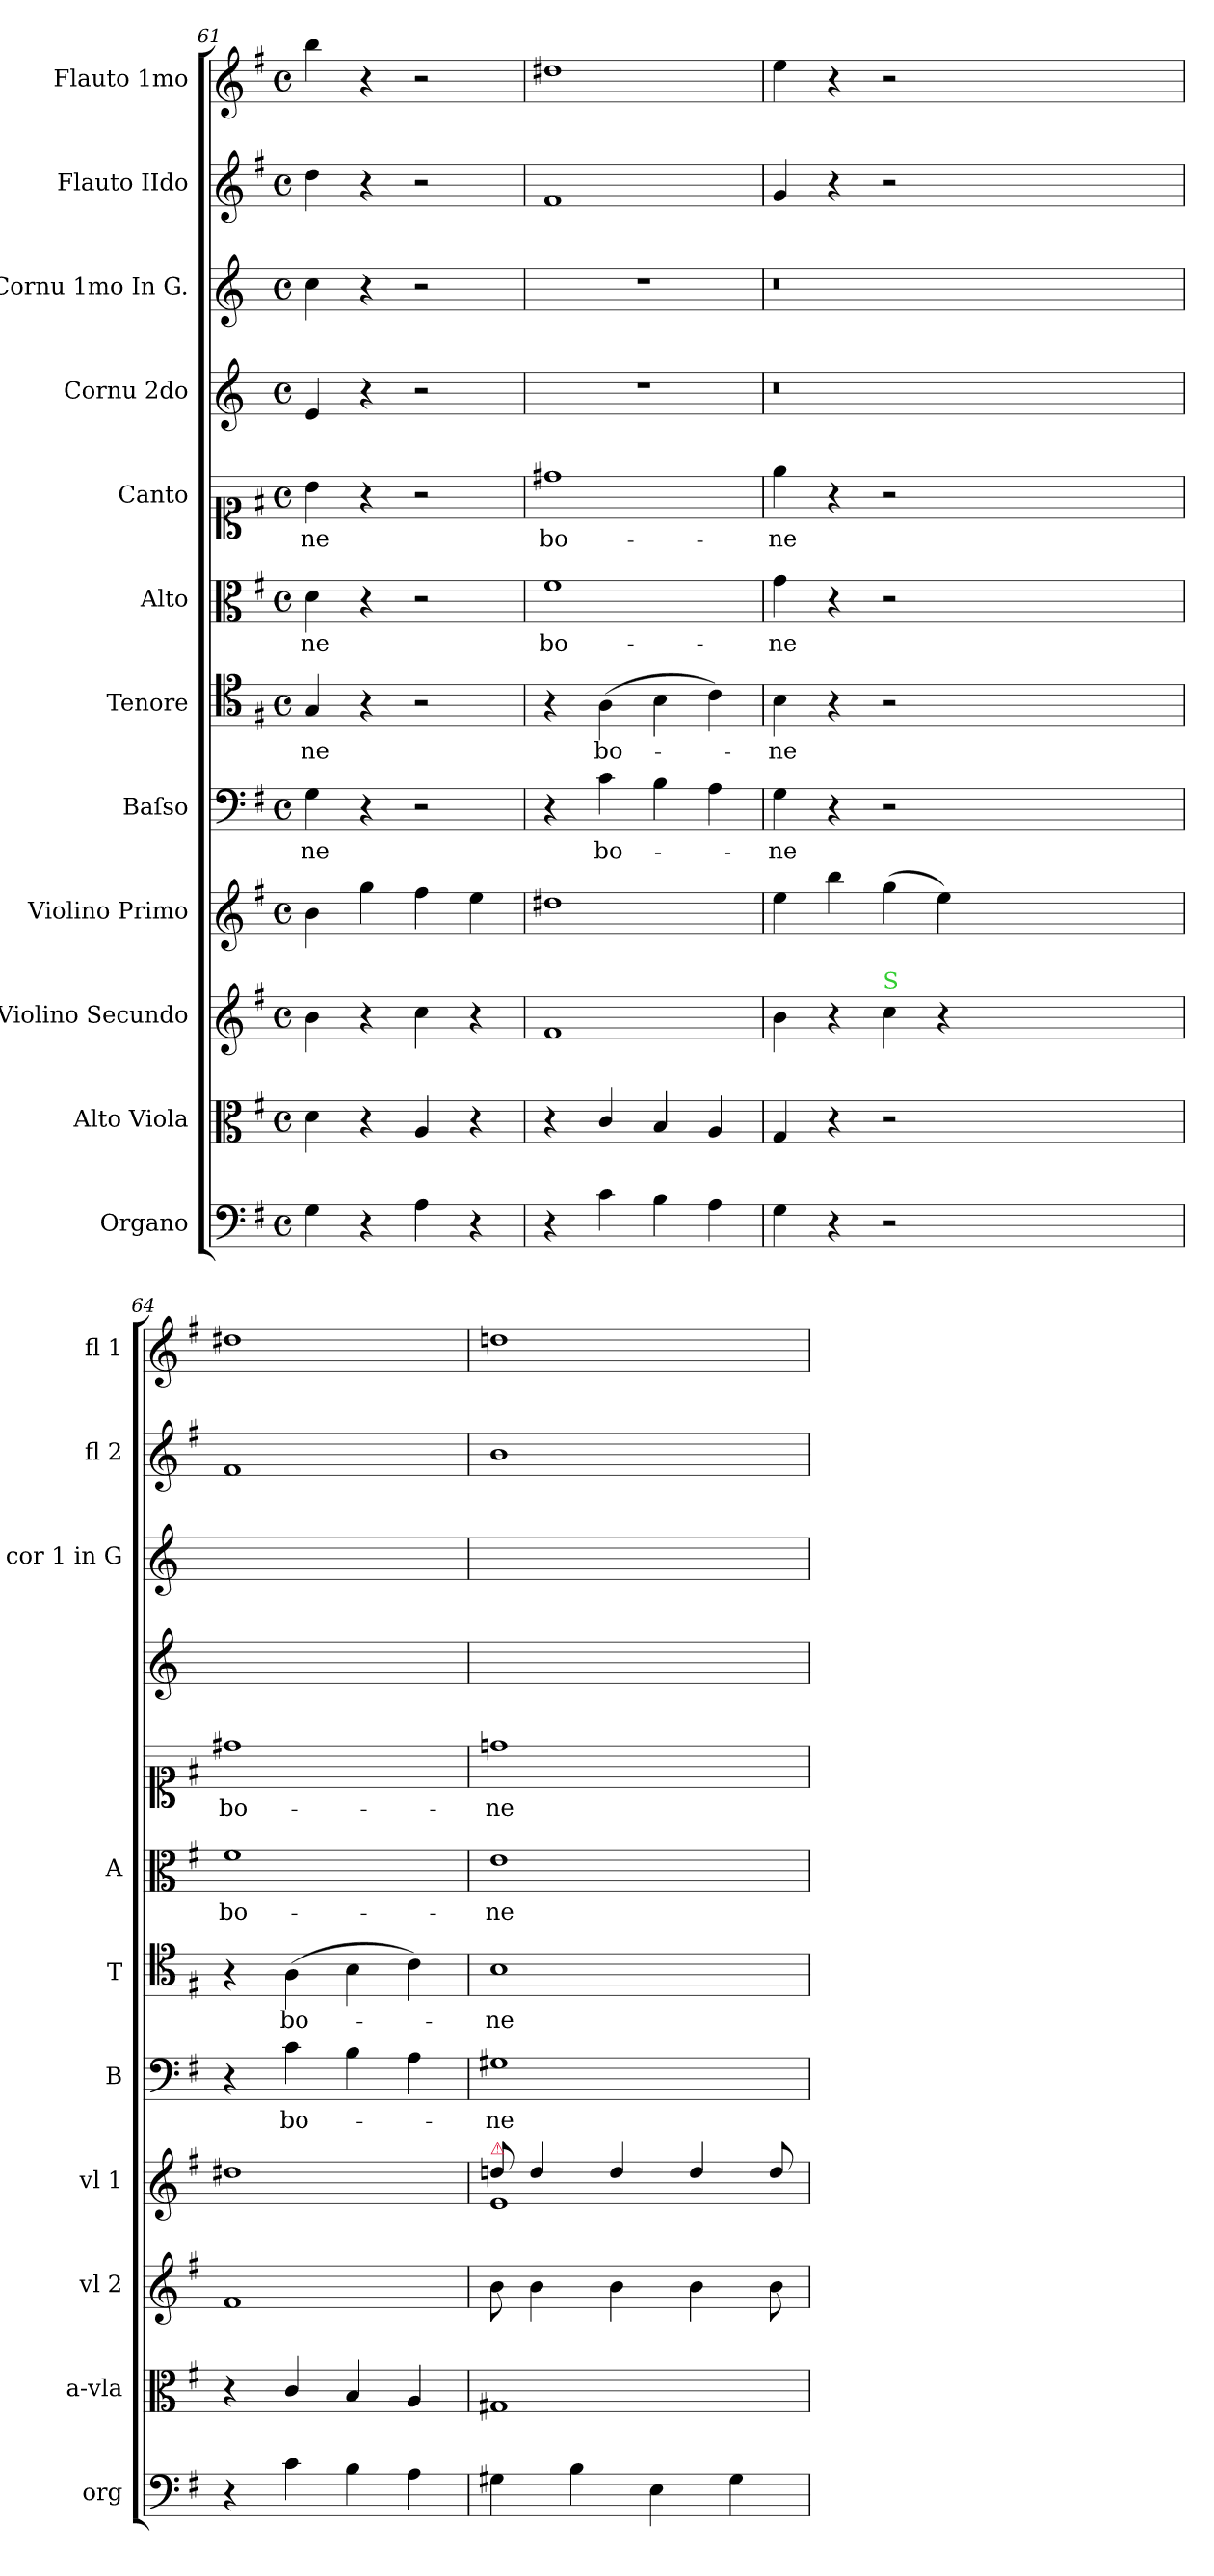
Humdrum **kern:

**kern	**kern	**kern	**kern	**kern	**text	**kern	**text	**kern	**text	**kern	**text	**kern	**kern	**kern	**kern
*part12	*part11	*part10	*part9	*part8	*part8	*part7	*part7	*part6	*part6	*part5	*part5	*part4	*part3	*part2	*part1
*staff12	*staff11	*staff10	*staff9	*staff8	*staff8	*staff7	*staff7	*staff6	*staff6	*staff5	*staff5	*staff4	*staff3	*staff2	*staff1
*I"Organo	*I"Alto Viola	*I"Violino Secundo	*I"Violino Primo	*I"Baſso	*	*I"Tenore	*	*I"Alto	*	*I"Canto	*	*I"Cornu 2do	*I"Cornu 1mo In G.	*I"Flauto IIdo	*I"Flauto 1mo
*I'org	*I'a-vla	*I'vl 2	*I'vl 1	*I'B	*	*I'T	*	*I'A	*	*	*	*	*I'cor 1 in G	*I'fl 2	*I'fl 1
*clefF4	*clefC3	*clefG2	*clefG2	*clefF4	*	*clefC4	*	*clefC3	*	*clefC1	*	*clefG2	*clefG2	*clefG2	*clefG2
*	*	*	*	*	*	*	*	*	*	*	*	*ITrd3c5	*ITrd3c5	*	*
*k[f#]	*k[f#]	*k[f#]	*k[f#]	*k[f#]	*	*k[f#]	*	*k[f#]	*	*k[f#]	*	*k[f#]	*k[f#]	*k[f#]	*k[f#]
*G:	*G:	*G:	*G:	*G:	*	*G:	*	*G:	*	*G:	*	*G:	*G:	*G:	*G:
*M4/4	*M4/4	*M4/4	*M4/4	*M4/4	*	*M4/4	*	*M4/4	*	*M4/4	*	*M4/4	*M4/4	*M4/4	*M4/4
*met(c)	*met(c)	*met(c)	*met(c)	*met(c)	*	*met(c)	*	*met(c)	*	*met(c)	*	*met(c)	*met(c)	*met(c)	*met(c)
=61	=61	=61	=61	=61	=61	=61	=61	=61	=61	=61	=61	=61	=61	=61	=61
4G\	4d\	4b\	4b\	4G\	-ne	4G/	-ne	4d\	-ne	4b\	-ne	4B/	4g\	4dd\	4bb\
4r	4r	4r	4gg\	4r	.	4r	.	4r	.	4r	.	4r	4r	4r	4r
4A\	4A/	4cc\	4ff#\	2r	.	2r	.	2r	.	2r	.	2r	2r	2r	2r
4r	4r	4r	4ee\	.	.	.	.	.	.	.	.	.	.	.	.
=62	=62	=62	=62	=62	=62	=62	=62	=62	=62	=62	=62	=62	=62	=62	=62
!	!	!	!	!	!	!	!	!	!LO:LY:i	!	!	!	!	!	!
4r	4r	1f#	1dd#X	4r	.	4r	.	1f#	bo-	1dd#X	bo-	1r	1r	1f#	1dd#X
4c\	4c/	.	.	4c\	bo-	(4A\	bo-	.	.	.	.	.	.	.	.
4B\	4B/	.	.	4B\	.	4B\	.	.	.	.	.	.	.	.	.
4A\	4A/	.	.	4A\	.	4c\)	.	.	.	.	.	.	.	.	.
=63	=63	=63	=63	=63	=63	=63	=63	=63	=63	=63	=63	=63	=63	=63	=63
!	!	!	!	!	!	!	!	!	!LO:LY:i	!	!	!	!	!	!
4G\	4G/	4b\	4ee\	4G\	-ne	4B\	ne	4g\	-ne	4ee\	-ne	0.r	0.r	4g/	4ee\
4r	4r	4r	4bb\	4r	.	4r	.	4r	.	4r	.	.	.	4r	4r
!	!	!LO:TX:a:color=limegreen:t=S	!	!	!	!	!	!	!	!	!	!	!	!	!
2r	2r	4cc\	(4gg\	2r	.	2r	.	2r	.	2r	.	.	.	2r	2r
.	.	4r	4ee\)	.	.	.	.	.	.	.	.	.	.	.	.
0ryy	0ryy	0ryy	0ryy	0ryy	.	0ryy	.	0ryy	.	0ryy	.	.	.	0ryy	0ryy
=64	=64	=64	=64	=64	=64	=64	=64	=64	=64	=64	=64	=64	=64	=64	=64
4r	4r	1f#	1dd#X	4r	.	4r	.	1f#	bo-	1dd#X	bo-	1ryy	1ryy	1f#	1dd#X
4c\	4c/	.	.	4c\	bo-	(4A\	bo-	.	.	.	.	.	.	.	.
4B\	4B/	.	.	4B\	.	4B\	.	.	.	.	.	.	.	.	.
4A\	4A/	.	.	4A\	.	4c\)	.	.	.	.	.	.	.	.	.
=65	=65	=65	=65	=65	=65	=65	=65	=65	=65	=65	=65	=65	=65	=65	=65
*	*	*	*^	*	*	*	*	*	*	*	*	*	*	*	*
!	!	!	!LO:TX:a:color=crimson:t=⚠	!	!	!	!	!	!	!	!	!	!	!	!	!
4G#X\	1G#X	8b\	8ddn/	1e	1G#X	-ne	1B	-ne	1e	-ne	1ddn	-ne	1ryy	1ryy	1b	1ddn
.	.	4b\	4dd/	.	.	.	.	.	.	.	.	.	.	.	.	.
4B\	.	.	.	.	.	.	.	.	.	.	.	.	.	.	.	.
.	.	4b\	4dd/	.	.	.	.	.	.	.	.	.	.	.	.	.
4E\	.	.	.	.	.	.	.	.	.	.	.	.	.	.	.	.
.	.	4b\	4dd/	.	.	.	.	.	.	.	.	.	.	.	.	.
4G#\	.	.	.	.	.	.	.	.	.	.	.	.	.	.	.	.
.	.	8b\	8dd/	.	.	.	.	.	.	.	.	.	.	.	.	.
*	*	*	*v	*v	*	*	*	*	*	*	*	*	*	*	*	*
=	=	=	=	=	=	=	=	=	=	=	=	=	=	=	=
*-	*-	*-	*-	*-	*-	*-	*-	*-	*-	*-	*-	*-	*-	*-	*-
